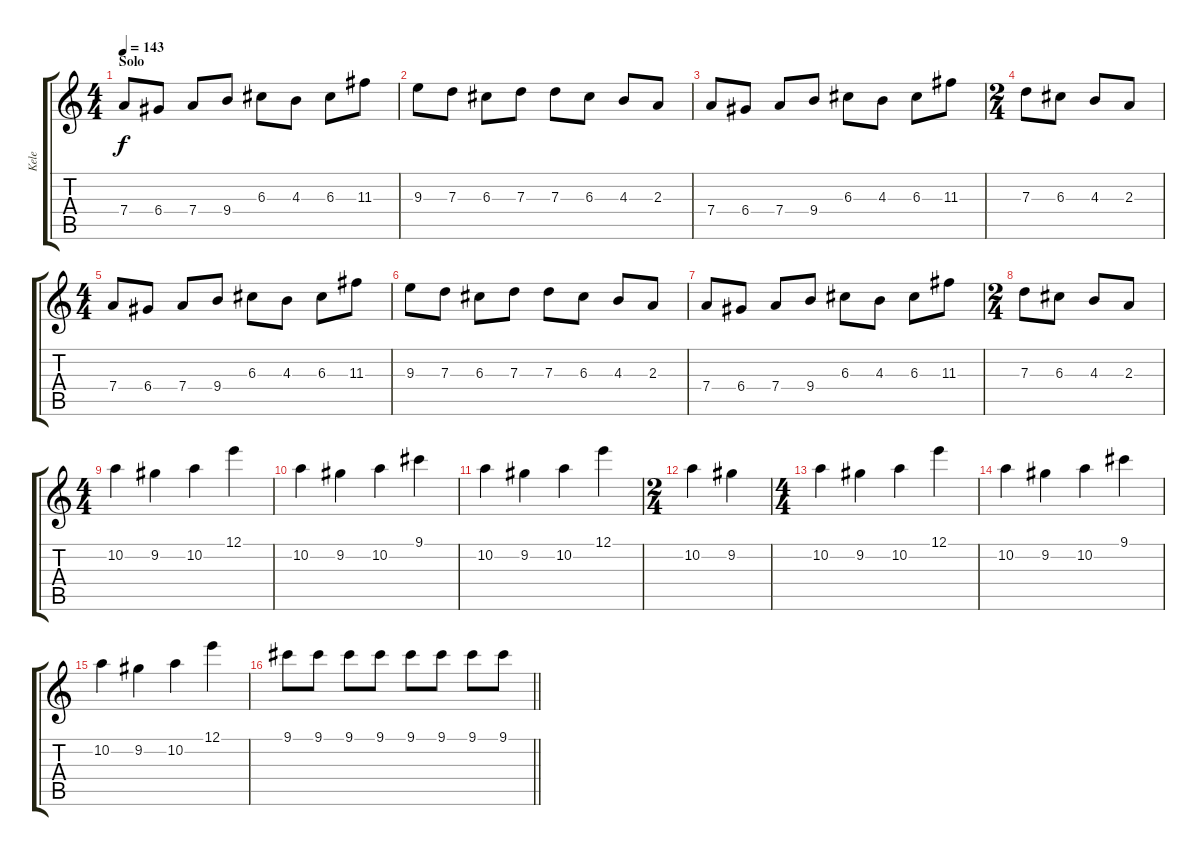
\track ("Kele" "Kele") {instrument electricguitarclean}
\staff {score tabs}
\tuning (E4 B3 G3 D3 A2 E2) {hide}
\ts (4 4)
\section ("" "Solo")
\tempo 143
\clef g2
\ks c
7.4.8{dy f balance 16} 6.4.8 7.4.8 9.4.8 6.3.8 4.3.8 6.3.8 11.3.8 |
9.3.8 7.3.8 6.3.8 7.3.8 7.3.8 6.3.8 4.3.8 2.3.8 |
7.4.8{balance 16} 6.4.8 7.4.8 9.4.8 6.3.8 4.3.8 6.3.8 11.3.8 |
\ts (2 4)
7.3.8 6.3.8 4.3.8 2.3.8 |
\ts (4 4)
7.4.8{balance 16} 6.4.8 7.4.8 9.4.8 6.3.8 4.3.8 6.3.8 11.3.8 |
9.3.8 7.3.8 6.3.8 7.3.8 7.3.8 6.3.8 4.3.8 2.3.8 |
7.4.8{balance 16} 6.4.8 7.4.8 9.4.8 6.3.8 4.3.8 6.3.8 11.3.8 |
\ts (2 4)
7.3.8 6.3.8 4.3.8 2.3.8 |
\ts (4 4)
10.2.4 9.2.4 10.2.4 12.1.4 |
10.2.4 9.2.4 10.2.4 9.1.4 |
10.2.4 9.2.4 10.2.4 12.1.4 |
\ts (2 4)
10.2.4 9.2.4 |
\ts (4 4)
10.2.4 9.2.4 10.2.4 12.1.4 |
10.2.4 9.2.4 10.2.4 9.1.4 |
10.2.4 9.2.4 10.2.4 12.1.4 |
\barLineRight lightlight
9.1.8 9.1.8 9.1.8 9.1.8 9.1.8 9.1.8 9.1.8 9.1.8
